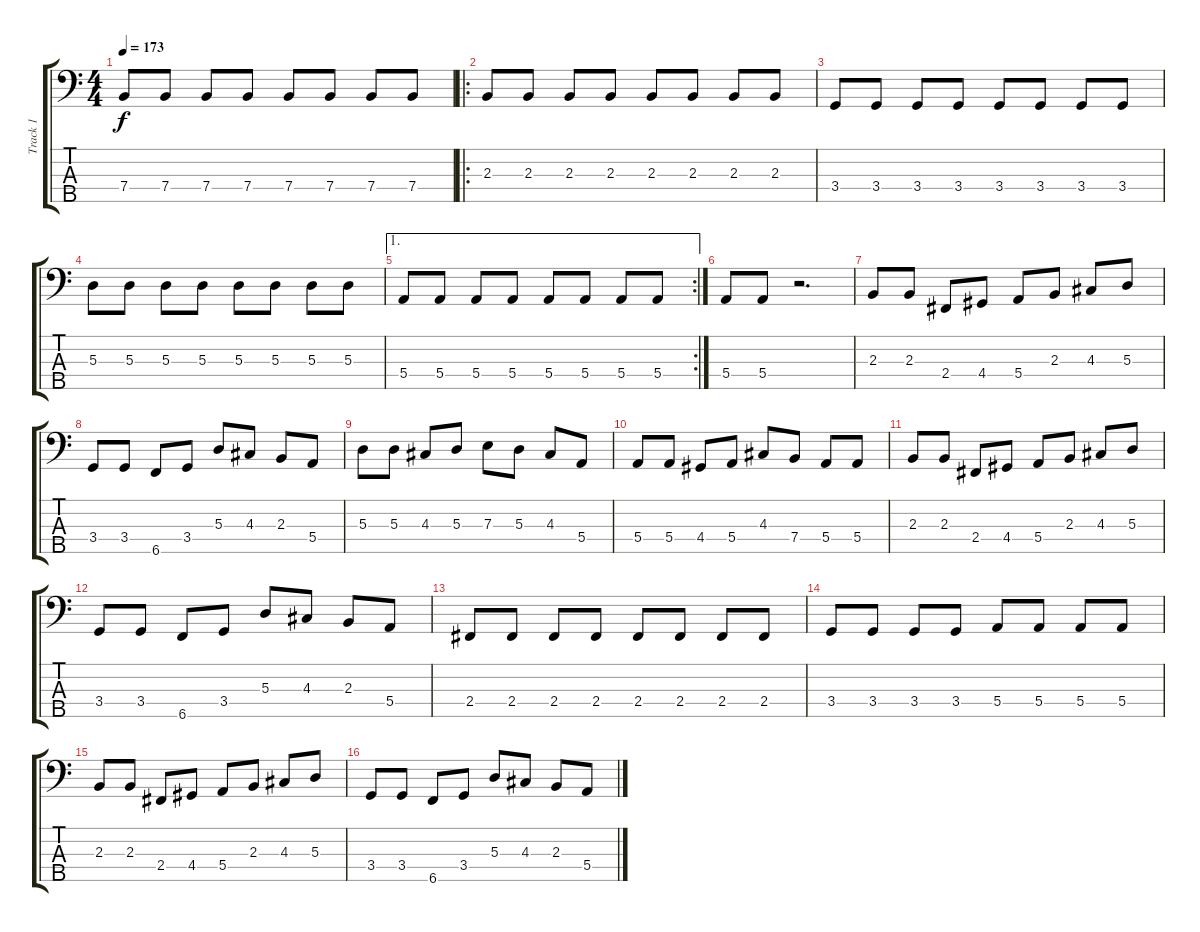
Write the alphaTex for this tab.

\track ("Track 1" "Track 1") {instrument slapbass1}
\staff {score tabs}
\tuning (G2 D2 A1 E1 B0) {hide}
\ts (4 4)
\tempo 173
\clef f4
\ks c
7.4.8{dy f} 7.4.8 7.4.8 7.4.8 7.4.8 7.4.8 7.4.8 7.4.8 |
\ro
2.3.8 2.3.8 2.3.8 2.3.8 2.3.8 2.3.8 2.3.8 2.3.8 |
3.4.8 3.4.8 3.4.8 3.4.8 3.4.8 3.4.8 3.4.8 3.4.8 |
5.3.8 5.3.8 5.3.8 5.3.8 5.3.8 5.3.8 5.3.8 5.3.8 |
\ae 1
\rc 2
5.4.8 5.4.8 5.4.8 5.4.8 5.4.8 5.4.8 5.4.8 5.4.8 |
5.4.8 5.4.8 r.2{d} |
2.3.8 2.3.8 2.4.8 4.4.8 5.4.8 2.3.8 4.3.8 5.3.8 |
3.4.8 3.4.8 6.5.8 3.4.8 5.3.8 4.3.8 2.3.8 5.4.8 |
5.3.8 5.3.8 4.3.8 5.3.8 7.3.8 5.3.8 4.3.8 5.4.8 |
5.4.8 5.4.8 4.4.8 5.4.8 4.3.8 7.4.8 5.4.8 5.4.8 |
2.3.8 2.3.8 2.4.8 4.4.8 5.4.8 2.3.8 4.3.8 5.3.8 |
3.4.8 3.4.8 6.5.8 3.4.8 5.3.8 4.3.8 2.3.8 5.4.8 |
2.4.8 2.4.8 2.4.8 2.4.8 2.4.8 2.4.8 2.4.8 2.4.8 |
3.4.8 3.4.8 3.4.8 3.4.8 5.4.8 5.4.8 5.4.8 5.4.8 |
2.3.8 2.3.8 2.4.8 4.4.8 5.4.8 2.3.8 4.3.8 5.3.8 |
3.4.8 3.4.8 6.5.8 3.4.8 5.3.8 4.3.8 2.3.8 5.4.8
